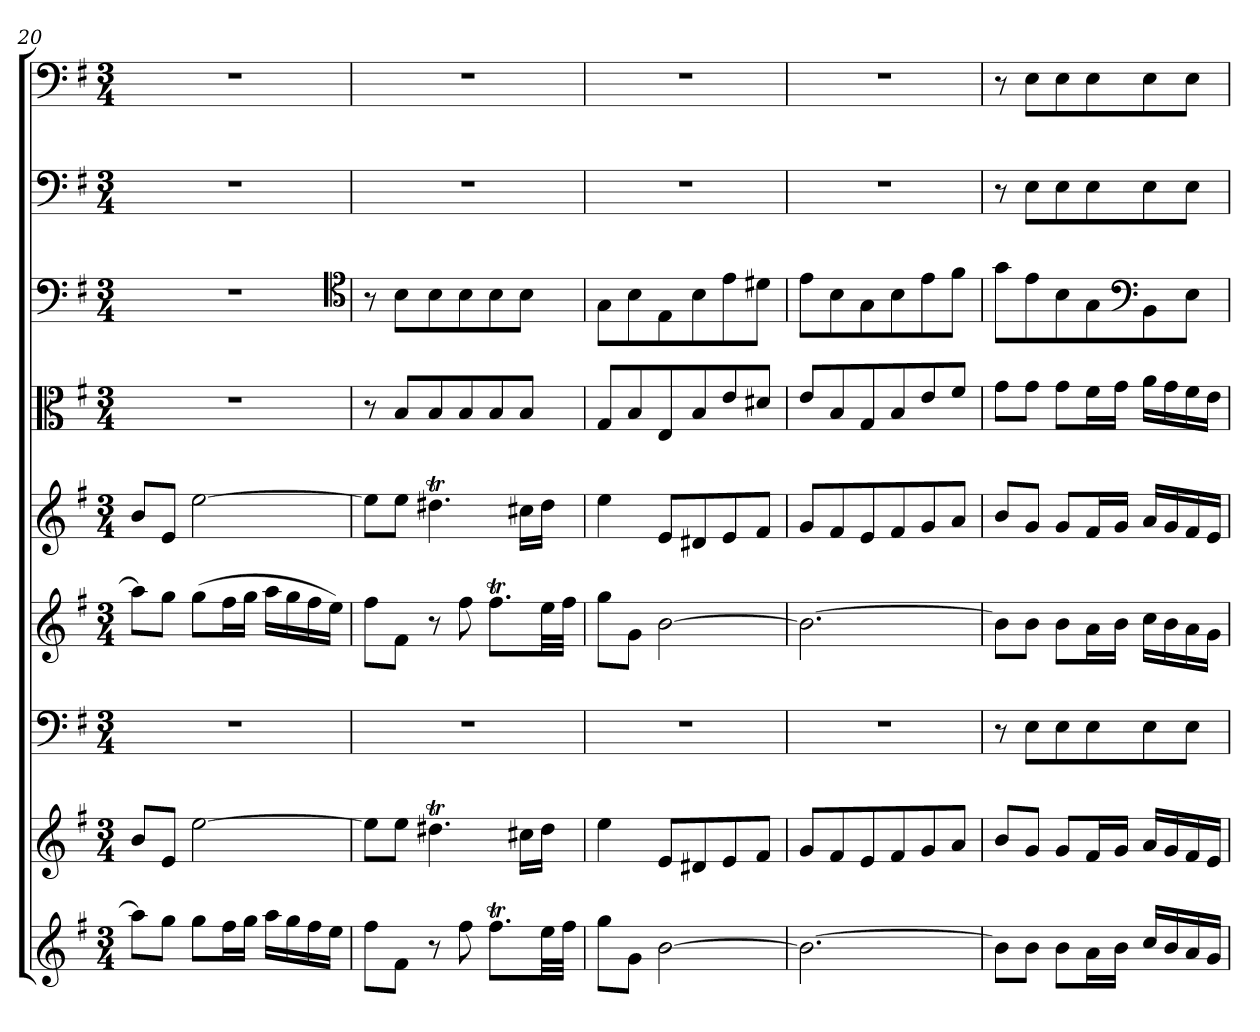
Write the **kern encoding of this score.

**kern	**kern	**kern	**kern	**kern	**kern	**kern	**kern	**kern
*part9	*part8	*part7	*part6	*part5	*part4	*part3	*part2	*part1
*staff9	*staff8	*staff7	*staff6	*staff5	*staff4	*staff3	*staff2	*staff1
*clefG2	*clefG2	*clefF4	*clefG2	*clefG2	*clefC3	*clefF4	*clefF4	*clefF4
*k[f#]	*k[f#]	*k[f#]	*k[f#]	*k[f#]	*k[f#]	*k[f#]	*k[f#]	*k[f#]
*e:	*e:	*e:	*e:	*e:	*e:	*e:	*e:	*e:
*M3/4	*M3/4	*M3/4	*M3/4	*M3/4	*M3/4	*M3/4	*M3/4	*M3/4
=20	=20	=20	=20	=20	=20	=20	=20	=20
8aa\L]	8b/L	2.r	8aa\L]	8b/L	2.r	2.r	2.r	2.r
8gg\J	8e/J	.	8gg\J	8e/J	.	.	.	.
8gg\L	[2ee\	.	(8gg\L	[2ee\	.	.	.	.
16ff#\L	.	.	16ff#\L	.	.	.	.	.
16gg\JJ	.	.	16gg\JJ	.	.	.	.	.
16aa\LL	.	.	16aa\LL	.	.	.	.	.
16gg\	.	.	16gg\	.	.	.	.	.
16ff#\	.	.	16ff#\	.	.	.	.	.
16ee\JJ	.	.	16ee\JJ)	.	.	.	.	.
*	*	*	*	*	*	*clefC4	*	*
=21	=21	=21	=21	=21	=21	=21	=21	=21
8ff#\L	8ee\L]	2.r	8ff#\L	8ee\L]	8r	8r	2.r	2.r
8f#\J	8ee\J	.	8f#\J	8ee\J	8B/L	8B\L	.	.
8r	4.dd#Xt\	.	8r	4.dd#Xt\	8B/	8B\	.	.
8ff#\	.	.	8ff#\	.	8B/	8B\	.	.
8.ff#t\L	.	.	8.ff#t\L	.	8B/	8B\	.	.
.	16cc#X\LL	.	.	16cc#X\LL	8B/J	8B\J	.	.
32ee\LL	16dd#\JJ	.	32ee\LL	16dd#\JJ	.	.	.	.
32ff#\JJJ	.	.	32ff#\JJJ	.	.	.	.	.
=22	=22	=22	=22	=22	=22	=22	=22	=22
8gg\L	4ee\	2.r	8gg\L	4ee\	8G/L	8G\L	2.r	2.r
8g\J	.	.	8g\J	.	8B/	8B\	.	.
[2b\	8e/L	.	[2b\	8e/L	8E/	8E\	.	.
.	8d#X/	.	.	8d#X/	8B/	8B\	.	.
.	8e/	.	.	8e/	8e/	8e\	.	.
.	8f#/J	.	.	8f#/J	8d#X/J	8d#X\J	.	.
=23	=23	=23	=23	=23	=23	=23	=23	=23
2.b\_	8g/L	2.r	2.b\_	8g/L	8e/L	8e\L	2.r	2.r
.	8f#/	.	.	8f#/	8B/	8B\	.	.
.	8e/	.	.	8e/	8G/	8G\	.	.
.	8f#/	.	.	8f#/	8B/	8B\	.	.
.	8g/	.	.	8g/	8e/	8e\	.	.
.	8a/J	.	.	8a/J	8f#/J	8f#\J	.	.
=24	=24	=24	=24	=24	=24	=24	=24	=24
8b\L]	8b/L	8r	8b\L]	8b/L	8g\L	8g\L	8r	8r
8b\J	8g/J	8E\L	8b\J	8g/J	8g\J	8e\	8E\L	8E\L
8b\L	8g/L	8E\	8b\L	8g/L	8g\L	8B\	8E\	8E\
16a\L	16f#/L	8E\	16a\L	16f#/L	16f#\L	8G\	8E\	8E\
16b\JJ	16g/JJ	.	16b\JJ	16g/JJ	16g\JJ	.	.	.
*	*	*	*	*	*	*clefF4	*	*
16cc/LL	16a/LL	8E\	16cc\LL	16a/LL	16a\LL	8BB\	8E\	8E\
16b/	16g/	.	16b\	16g/	16g\	.	.	.
16a/	16f#/	8E\J	16a\	16f#/	16f#\	8E\J	8E\J	8E\J
16g/JJ	16e/JJ	.	16g\JJ	16e/JJ	16e\JJ	.	.	.
=	=	=	=	=	=	=	=	=
*-	*-	*-	*-	*-	*-	*-	*-	*-
